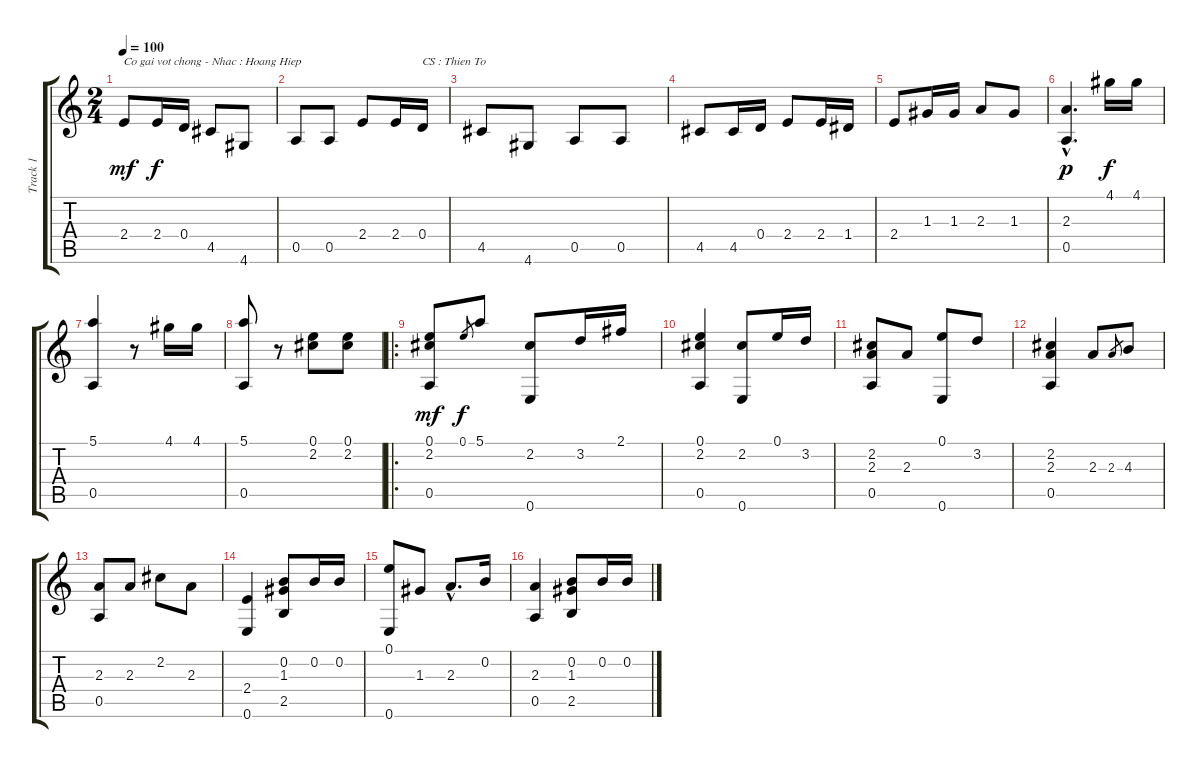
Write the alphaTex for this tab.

\track ("Track 1" "Track 1") {instrument acousticguitarnylon}
\staff {score tabs}
\tuning (E4 B3 G3 D3 A2 E2) {hide}
\ts (2 4)
\tempo 100
\clef g2
\ks c
2.4.8{txt "Co gai vot chong - Nhac : Hoang Hiep" dy mf instrument acousticguitarnylon} 2.4.16{dy f} 0.4.16 4.5.8 4.6.8 |
0.5.8 0.5.8 2.4.8 2.4.16 0.4.16{txt "CS : Thien To"} |
4.5.8 4.6.8 0.5.8 0.5.8 |
4.5.8 4.5.16 0.4.16 2.4.8 2.4.16 1.4.16 |
2.4.8 1.3.16 1.3.16 2.3.8 1.3.8 |
(2.3{hac} 0.5{hac}).4{d dy p} 4.1.16{dy f} 4.1.16 |
(5.1 0.5).4 r.8 4.1.16 4.1.16 |
(5.1 0.5).8 r.8 (0.1 2.2).8 (0.1 2.2).8 |
\ro
(0.1 2.2 0.5).8{dy mf} 0.1.8{gr dy f} 5.1.8 (2.2 0.6).8 3.2.16 2.1.16 |
(0.1 2.2 0.5).4 (2.2 0.6).8 0.1.16 3.2.16 |
(2.2 2.3 0.5).8 2.3.8 (0.1 0.6).8 3.2.8 |
(2.2 2.3 0.5).4 2.3.8 2.3.8{gr} 4.3.8 |
(2.3 0.5).8 2.3.8 2.2.8 2.3.8 |
(2.4 0.6).4 (0.2 1.3 2.5).8 0.2.16 0.2.16 |
(0.1 0.6).8 1.3.8 2.3{hac}.8{d} 0.2.16 |
(2.3 0.5).4 (0.2 1.3 2.5).8 0.2.16 0.2.16
